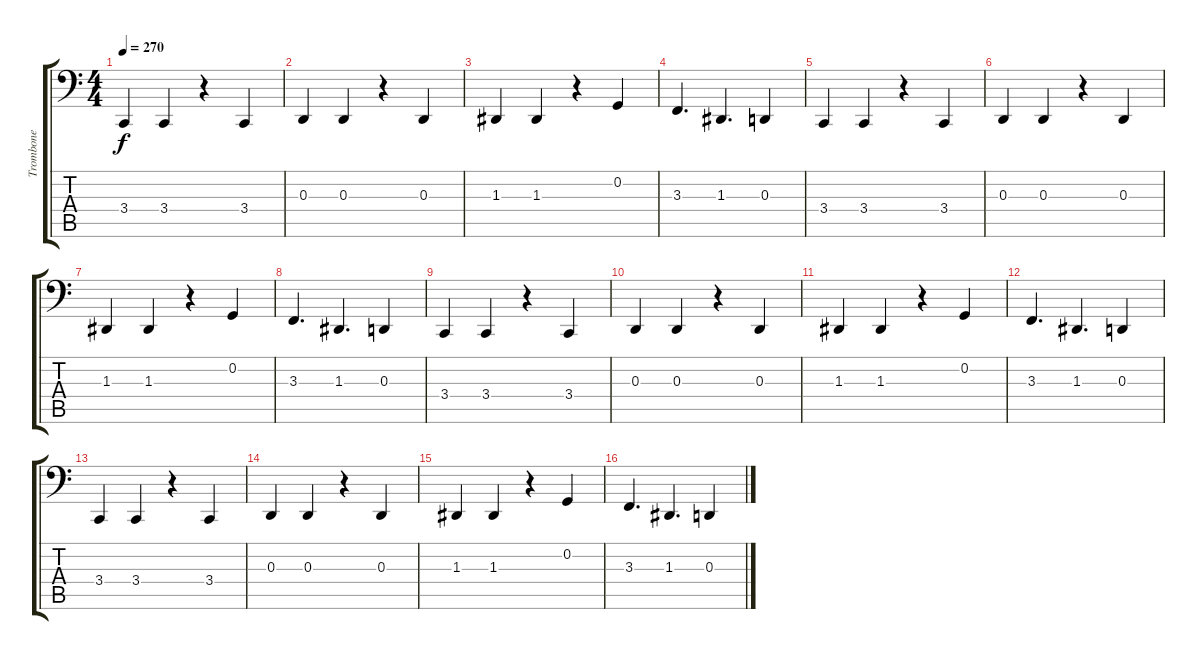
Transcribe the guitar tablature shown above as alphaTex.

\track ("Trombone" "Trombone") {instrument trombone}
\staff {score tabs}
\tuning (C3 G2 D2 A1 E1 B0) {hide}
\ts (4 4)
\tempo 270
\clef f4
\ks c
3.4.4{dy f} 3.4.4 r.4 3.4.4 |
0.3.4 0.3.4 r.4 0.3.4 |
1.3.4 1.3.4 r.4 0.2.4 |
3.3.4{d} 1.3.4{d} 0.3.4 |
3.4.4 3.4.4 r.4 3.4.4 |
0.3.4 0.3.4 r.4 0.3.4 |
1.3.4 1.3.4 r.4 0.2.4 |
3.3.4{d} 1.3.4{d} 0.3.4 |
3.4.4 3.4.4 r.4 3.4.4 |
0.3.4 0.3.4 r.4 0.3.4 |
1.3.4 1.3.4 r.4 0.2.4 |
3.3.4{d} 1.3.4{d} 0.3.4 |
3.4.4 3.4.4 r.4 3.4.4 |
0.3.4 0.3.4 r.4 0.3.4 |
1.3.4 1.3.4 r.4 0.2.4 |
3.3.4{d} 1.3.4{d} 0.3.4
